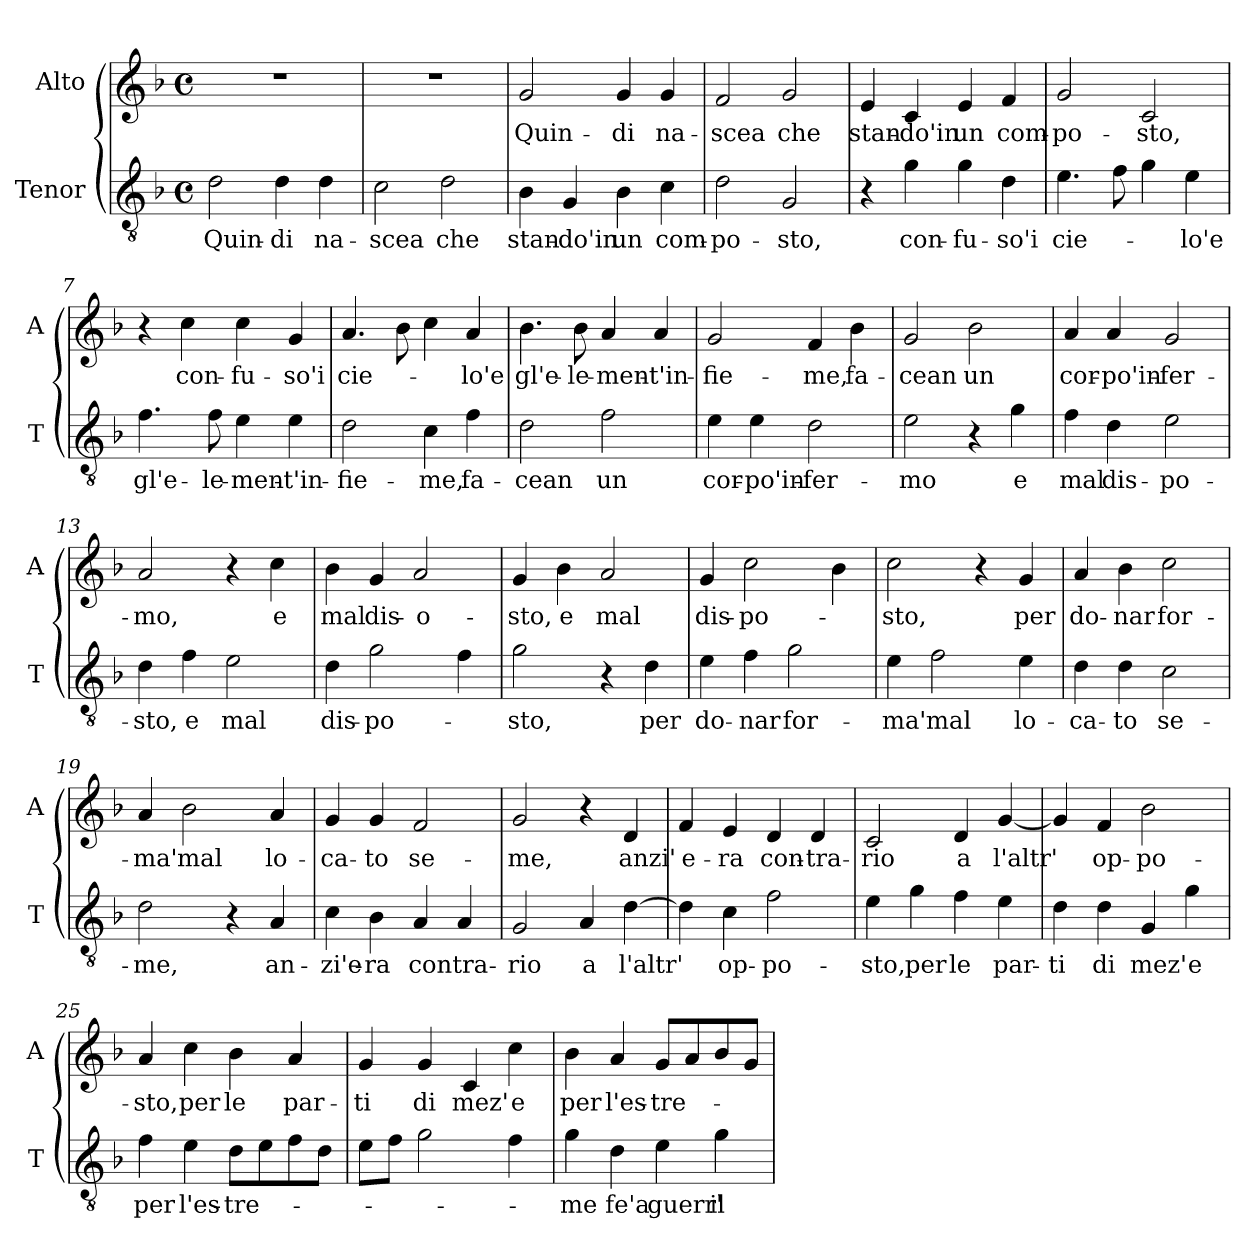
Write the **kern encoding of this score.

**kern	**text	**kern	**text
*part2	*part2	*part1	*part1
*staff2	*staff2	*staff1	*staff1
*I"Tenor	*	*I"Alto	*
*I'T	*	*I'A	*
*clefGv2	*	*clefG2	*
*k[b-]	*	*k[b-]	*
*F:	*	*F:	*
*M4/4	*	*M4/4	*
*met(c)	*	*met(c)	*
=1	=1	=1	=1
!	!LO:LY:b	!	!
2d\	Quin-	1r	.
!	!LO:LY:b	!	!
4d\	-di	.	.
!	!LO:LY:b	!	!
4d\	na-	.	.
=2	=2	=2	=2
!	!LO:LY:b	!	!
2c\	-scea	1r	.
!	!LO:LY:b	!	!
2d\	che	.	.
=3	=3	=3	=3
!	!LO:LY:b	!	!LO:LY:b
4B-\	stan-	2g/	Quin-
!	!LO:LY:b	!	!
4G/	-do'in	.	.
!	!LO:LY:b	!	!LO:LY:b
4B-\	un	4g/	-di
!	!LO:LY:b	!	!LO:LY:b
4c\	com-	4g/	na-
=4	=4	=4	=4
!	!LO:LY:b	!	!LO:LY:b
2d\	-po-	2f/	-scea
!	!LO:LY:b	!	!LO:LY:b
2G/	-sto,	2g/	che
=5	=5	=5	=5
!	!	!	!LO:LY:b
4r	.	4e/	stan-
!	!LO:LY:b	!	!LO:LY:b
4g\	con-	4c/	-do'in
!	!LO:LY:b	!	!LO:LY:b
4g\	-fu-	4e/	un
!	!LO:LY:b	!	!LO:LY:b
4d\	-so'i	4f/	com-
!!LO:LB:g=z
=6	=6	=6	=6
!	!LO:LY:b	!	!LO:LY:b
4.e\	cie-	2g/	-po-
8f\	.	.	.
!	!	!	!LO:LY:b
4g\	.	2c/	-sto,
!	!LO:LY:b	!	!
4e\	-lo'e	.	.
=7	=7	=7	=7
!	!LO:LY:b	!	!
4.f\	gl'e-	4r	.
!	!	!	!LO:LY:b
.	.	4cc\	con-
!	!LO:LY:b	!	!
8f\	-le-	.	.
!	!LO:LY:b	!	!LO:LY:b
4e\	-men-	4cc\	-fu-
!	!LO:LY:b	!	!LO:LY:b
4e\	-t'in-	4g/	-so'i
=8	=8	=8	=8
!	!LO:LY:b	!	!LO:LY:b
2d\	-fie-	4.a/	cie-
.	.	8b-\	.
!	!LO:LY:b	!	!
4c\	-me,	4cc\	.
!	!LO:LY:b	!	!LO:LY:b
4f\	fa-	4a/	-lo'e
=9	=9	=9	=9
!	!LO:LY:b	!	!LO:LY:b
2d\	-cean	4.b-\	gl'e-
!	!	!	!LO:LY:b
.	.	8b-\	-le-
!	!LO:LY:b	!	!LO:LY:b
2f\	un	4a/	-men-
!	!	!	!LO:LY:b
.	.	4a/	-t'in-
=10	=10	=10	=10
!	!LO:LY:b	!	!LO:LY:b
4e\	cor-	2g/	-fie-
!	!LO:LY:b	!	!
4e\	-po'in-	.	.
!	!LO:LY:b	!	!LO:LY:b
2d\	-fer-	4f/	-me,
!	!	!	!LO:LY:b
.	.	4b-\	fa-
!!LO:LB:g=z
=11	=11	=11	=11
!	!LO:LY:b	!	!LO:LY:b
2e\	-mo	2g/	-cean
!	!	!	!LO:LY:b
4r	.	2b-\	un
!	!LO:LY:b	!	!
4g\	e	.	.
=12	=12	=12	=12
!	!LO:LY:b	!	!LO:LY:b
4f\	mal	4a/	cor-
!	!LO:LY:b	!	!LO:LY:b
4d\	dis-	4a/	-po'in-
!	!LO:LY:b	!	!LO:LY:b
2e\	-po-	2g/	-fer-
=13	=13	=13	=13
!	!LO:LY:b	!	!LO:LY:b
4d\	-sto,	2a/	-mo,
!	!LO:LY:b	!	!
4f\	e	.	.
!	!LO:LY:b	!	!
2e\	mal	4r	.
!	!	!	!LO:LY:b
.	.	4cc\	e
=14	=14	=14	=14
!	!LO:LY:b	!	!LO:LY:b
4d\	dis-	4b-\	mal
!	!LO:LY:b	!	!LO:LY:b
2g\	-po-	4g/	dis-
!	!	!	!LO:LY:b
.	.	2a/	-o-
4f\	.	.	.
=15	=15	=15	=15
!	!LO:LY:b	!	!LO:LY:b
2g\	-sto,	4g/	-sto,
!	!	!	!LO:LY:b
.	.	4b-\	e
!	!	!	!LO:LY:b
4r	.	2a/	mal
!	!LO:LY:b	!	!
4d\	per	.	.
!!LO:LB:g=z
=16	=16	=16	=16
!	!LO:LY:b	!	!LO:LY:b
4e\	do-	4g/	dis-
!	!LO:LY:b	!	!LO:LY:b
4f\	-nar	2cc\	-po-
!	!LO:LY:b	!	!
2g\	for-	.	.
.	.	4b-\	.
=17	=17	=17	=17
!	!LO:LY:b	!	!LO:LY:b
4e\	-ma'	2cc\	-sto,
!	!LO:LY:b	!	!
2f\	mal	.	.
.	.	4r	.
!	!LO:LY:b	!	!LO:LY:b
4e\	lo-	4g/	per
=18	=18	=18	=18
!	!LO:LY:b	!	!LO:LY:b
4d\	-ca-	4a/	do-
!	!LO:LY:b	!	!LO:LY:b
4d\	-to	4b-\	-nar
!	!LO:LY:b	!	!LO:LY:b
2c\	se-	2cc\	for-
=19	=19	=19	=19
!	!LO:LY:b	!	!LO:LY:b
2d\	-me,	4a/	-ma'
!	!	!	!LO:LY:b
.	.	2b-\	mal
4r	.	.	.
!	!LO:LY:b	!	!LO:LY:b
4A/	an-	4a/	lo-
=20	=20	=20	=20
!	!LO:LY:b	!	!LO:LY:b
4c\	-zi'e-	4g/	-ca-
!	!LO:LY:b	!	!LO:LY:b
4B-\	-ra	4g/	-to
!	!LO:LY:b	!	!LO:LY:b
4A/	con	2f/	se-
!	!LO:LY:b	!	!
4A/	tra-	.	.
!!LO:LB:g=z
=21	=21	=21	=21
!	!LO:LY:b	!	!LO:LY:b
2G/	-rio	2g/	-me,
!	!LO:LY:b	!	!
4A/	a	4r	.
!	!LO:LY:b	!	!LO:LY:b
[4d\	l'altr'	4d/	anzi'
=22	=22	=22	=22
!	!	!	!LO:LY:b
4d\]	.	4f/	e-
!	!LO:LY:b	!	!LO:LY:b
4c\	op-	4e/	-ra
!	!LO:LY:b	!	!LO:LY:b
2f\	-po-	4d/	con-
!	!	!	!LO:LY:b
.	.	4d/	-tra-
=23	=23	=23	=23
!	!LO:LY:b	!	!LO:LY:b
4e\	-sto,	2c/	-rio
!	!LO:LY:b	!	!
4g\	per	.	.
!	!LO:LY:b	!	!LO:LY:b
4f\	le	4d/	a
!	!LO:LY:b	!	!LO:LY:b
4e\	par-	[4g/	l'altr'
=24	=24	=24	=24
!	!LO:LY:b	!	!
4d\	-ti	4g/]	.
!	!LO:LY:b	!	!LO:LY:b
4d\	di	4f/	op-
!	!LO:LY:b	!	!LO:LY:b
4G/	mez'	2b-\	-po-
!	!LO:LY:b	!	!
4g\	e	.	.
=25	=25	=25	=25
!	!LO:LY:b	!	!LO:LY:b
4f\	per	4a/	-sto,
!	!LO:LY:b	!	!LO:LY:b
4e\	l'es-	4cc\	per
!	!LO:LY:b	!	!LO:LY:b
8d\L	-tre-	4b-\	le
8e\	.	.	.
!	!	!	!LO:LY:b
8f\	.	4a/	par-
8d\J	.	.	.
!!LO:PB:g=z
=26	=26	=26	=26
!	!	!	!LO:LY:b
8e\L	.	4g/	-ti
8f\J	.	.	.
!	!	!	!LO:LY:b
2g\	.	4g/	di
!	!	!	!LO:LY:b
.	.	4c/	mez'
!	!	!	!LO:LY:b
4f\	.	4cc\	e
=27	=27	=27	=27
!	!LO:LY:b	!	!LO:LY:b
4g\	-me	4b-\	per
!	!LO:LY:b	!	!LO:LY:b
4d\	fe'a	4a/	l'es-
!	!LO:LY:b	!	!LO:LY:b
4e\	guerr'	8g/L	-tre-
.	.	8a/	.
!	!LO:LY:b	!	!
4g\	il	8b-/	.
.	.	8g/J	.
=	=	=	=
*-	*-	*-	*-
